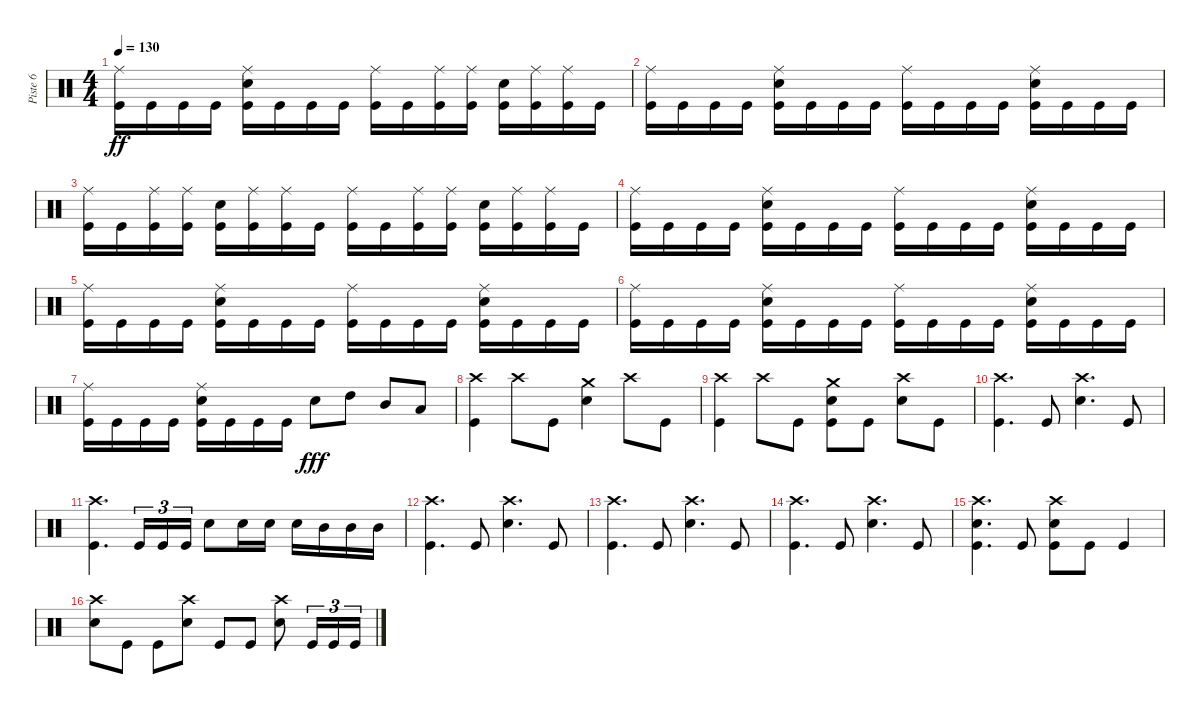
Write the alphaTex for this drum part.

\track ("Piste 6" "Piste 6") {instrument percussion}
\staff {score}
\articulation defaults
\ts (4 4)
\tempo 130
\clef neutral
\ks c
("Ride (middle)" "Kick (hit)").16{dy ff} "Kick (hit)".16 "Kick (hit)".16 "Kick (hit)".16 ("Snare (hit) 2" "Ride (middle)" "Kick (hit)").16 "Kick (hit)".16 "Kick (hit)".16 "Kick (hit)".16 ("Ride (middle)" "Kick (hit)").16 "Kick (hit)".16 ("Ride (middle)" "Kick (hit)").16 ("Ride (middle)" "Kick (hit)").16 ("Snare (hit) 2" "Kick (hit)").16 ("Ride (middle)" "Kick (hit)").16 ("Ride (middle)" "Kick (hit)").16 "Kick (hit)".16 |
("Ride (middle)" "Kick (hit)").16 "Kick (hit)".16 "Kick (hit)".16 "Kick (hit)".16 ("Snare (hit) 2" "Ride (middle)" "Kick (hit)").16 "Kick (hit)".16 "Kick (hit)".16 "Kick (hit)".16 ("Ride (middle)" "Kick (hit)").16 "Kick (hit)".16 "Kick (hit)".16 "Kick (hit)".16 ("Snare (hit) 2" "Ride (middle)" "Kick (hit)").16 "Kick (hit)".16 "Kick (hit)".16 "Kick (hit)".16 |
("Ride (middle)" "Kick (hit)").16 "Kick (hit)".16 ("Ride (middle)" "Kick (hit)").16 ("Ride (middle)" "Kick (hit)").16 ("Snare (hit) 2" "Kick (hit)").16 ("Ride (middle)" "Kick (hit)").16 ("Ride (middle)" "Kick (hit)").16 "Kick (hit)".16 ("Ride (middle)" "Kick (hit)").16 "Kick (hit)".16 ("Ride (middle)" "Kick (hit)").16 ("Ride (middle)" "Kick (hit)").16 ("Snare (hit) 2" "Kick (hit)").16 ("Ride (middle)" "Kick (hit)").16 ("Ride (middle)" "Kick (hit)").16 "Kick (hit)".16 |
("Ride (middle)" "Kick (hit)").16 "Kick (hit)".16 "Kick (hit)".16 "Kick (hit)".16 ("Snare (hit) 2" "Ride (middle)" "Kick (hit)").16 "Kick (hit)".16 "Kick (hit)".16 "Kick (hit)".16 ("Ride (middle)" "Kick (hit)").16 "Kick (hit)".16 "Kick (hit)".16 "Kick (hit)".16 ("Snare (hit) 2" "Ride (middle)" "Kick (hit)").16 "Kick (hit)".16 "Kick (hit)".16 "Kick (hit)".16 |
("Ride (middle)" "Kick (hit)").16 "Kick (hit)".16 "Kick (hit)".16 "Kick (hit)".16 ("Snare (hit) 2" "Ride (middle)" "Kick (hit)").16 "Kick (hit)".16 "Kick (hit)".16 "Kick (hit)".16 ("Ride (middle)" "Kick (hit)").16 "Kick (hit)".16 "Kick (hit)".16 "Kick (hit)".16 ("Snare (hit) 2" "Ride (middle)" "Kick (hit)").16 "Kick (hit)".16 "Kick (hit)".16 "Kick (hit)".16 |
("Ride (middle)" "Kick (hit)").16 "Kick (hit)".16 "Kick (hit)".16 "Kick (hit)".16 ("Snare (hit) 2" "Ride (middle)" "Kick (hit)").16 "Kick (hit)".16 "Kick (hit)".16 "Kick (hit)".16 ("Ride (middle)" "Kick (hit)").16 "Kick (hit)".16 "Kick (hit)".16 "Kick (hit)".16 ("Snare (hit) 2" "Ride (middle)" "Kick (hit)").16 "Kick (hit)".16 "Kick (hit)".16 "Kick (hit)".16 |
("Ride (middle)" "Kick (hit)").16 "Kick (hit)".16 "Kick (hit)".16 "Kick (hit)".16 ("Snare (hit) 2" "Ride (middle)" "Kick (hit)").16 "Kick (hit)".16 "Kick (hit)".16 "Kick (hit)".16 "Snare (hit) 2".8{dy fff} "High Tom (hit)".8 "Mid Tom (hit)".8 "Low Tom (hit)".8 |
("Kick (hit)" "Crash high (hit)").4 "Crash high (hit)".8 "Kick (hit)".8 ("Crash medium (hit)" "Snare (hit) 2").4 "Crash high (hit)".8 "Kick (hit)".8 |
("Crash high (hit)" "Kick (hit)").4 "Crash high (hit)".8 "Kick (hit)".8 ("Snare (hit) 2" "Crash medium (hit)" "Kick (hit)").8 "Kick (hit)".8 ("Snare (hit) 2" "Crash high (hit)").8 "Kick (hit)".8 |
("Kick (hit)" "Crash high (hit)").4{d} "Kick (hit)".8 ("Snare (hit) 2" "Crash high (hit)").4{d} "Kick (hit)".8 |
("Kick (hit)" "Crash high (hit)").4{d} "Kick (hit)".16{tu (3 2)} "Kick (hit)".16{tu (3 2)} "Kick (hit)".16{tu (3 2)} "Snare (hit) 2".8 "Snare (hit) 2".16 "Snare (hit) 2".16 "Snare (hit) 2".16 "Mid Tom (hit)".16 "Mid Tom (hit)".16 "Mid Tom (hit)".16 |
("Kick (hit)" "Crash high (hit)").4{d} "Kick (hit)".8 ("Snare (hit) 2" "Crash high (hit)").4{d} "Kick (hit)".8 |
("Kick (hit)" "Crash high (hit)").4{d} "Kick (hit)".8 ("Snare (hit) 2" "Crash high (hit)").4{d} "Kick (hit)".8 |
("Kick (hit)" "Crash high (hit)").4{d} "Kick (hit)".8 ("Snare (hit) 2" "Crash high (hit)").4{d} "Kick (hit)".8 |
("Kick (hit)" "Crash high (hit)" "Snare (hit) 2").4{d} "Kick (hit)".8 ("Snare (hit) 2" "Crash high (hit)" "Kick (hit)").8 "Kick (hit)".8 "Kick (hit)".4 |
("Crash high (hit)" "Snare (hit) 2").8 "Kick (hit)".8 "Kick (hit)".8 ("Snare (hit) 2" "Crash high (hit)").8 "Kick (hit)".8 "Kick (hit)".8 ("Snare (hit) 2" "Crash high (hit)").8 "Kick (hit)".16{tu (3 2)} "Kick (hit)".16{tu (3 2)} "Kick (hit)".16{tu (3 2)}
